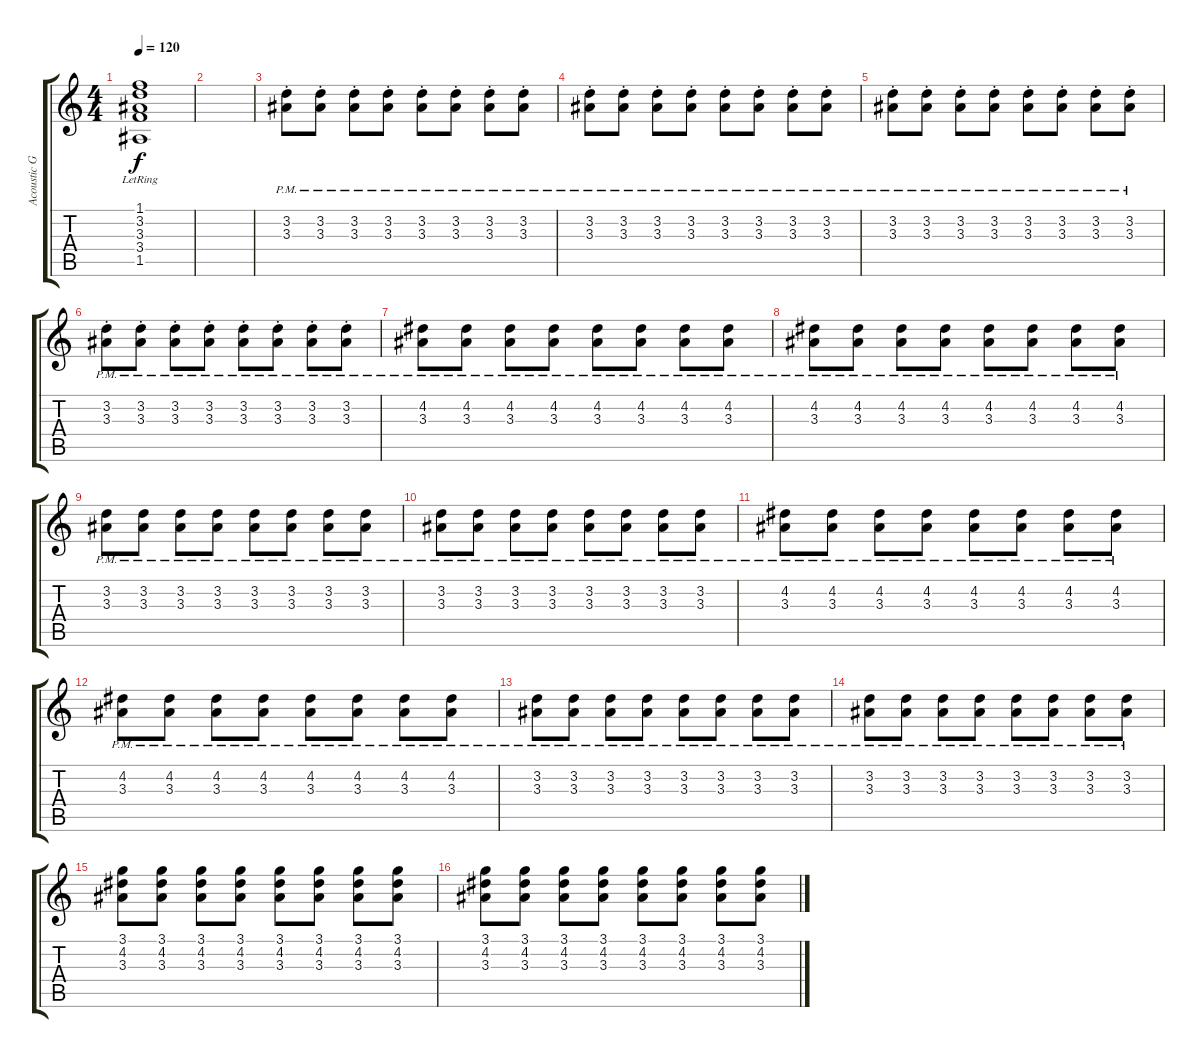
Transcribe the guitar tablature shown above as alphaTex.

\track ("Acoustic Guitar [Danny]" "Acoustic G") {instrument acousticguitarsteel}
\staff {score tabs}
\tuning (E4 B3 G3 D3 A2 E2) {hide}
\ts (4 4)
\tempo 120
\clef g2
\ks c
(1.1{lr} 3.2{lr} 3.3{lr} 3.4{lr} 1.5{lr}).1{dy f} |
|
(3.2{pm st} 3.3{pm st}).8 (3.2{pm st} 3.3{pm st}).8 (3.2{pm st} 3.3{pm st}).8 (3.2{pm st} 3.3{pm st}).8 (3.2{pm st} 3.3{pm st}).8 (3.2{pm st} 3.3{pm st}).8 (3.2{pm st} 3.3{pm st}).8 (3.2{pm st} 3.3{pm st}).8 |
(3.2{pm st} 3.3{pm st}).8 (3.2{pm st} 3.3{pm st}).8 (3.2{pm st} 3.3{pm st}).8 (3.2{pm st} 3.3{pm st}).8 (3.2{pm st} 3.3{pm st}).8 (3.2{pm st} 3.3{pm st}).8 (3.2{pm st} 3.3{pm st}).8 (3.2{pm st} 3.3{pm st}).8 |
(3.2{pm st} 3.3{pm st}).8 (3.2{pm st} 3.3{pm st}).8 (3.2{pm st} 3.3{pm st}).8 (3.2{pm st} 3.3{pm st}).8 (3.2{pm st} 3.3{pm st}).8 (3.2{pm st} 3.3{pm st}).8 (3.2{pm st} 3.3{pm st}).8 (3.2{pm st} 3.3{pm st}).8 |
(3.2{pm st} 3.3{pm st}).8 (3.2{pm st} 3.3{pm st}).8 (3.2{pm st} 3.3{pm st}).8 (3.2{pm st} 3.3{pm st}).8 (3.2{pm st} 3.3{pm st}).8 (3.2{pm st} 3.3{pm st}).8 (3.2{pm st} 3.3{pm st}).8 (3.2{pm st} 3.3{pm st}).8 |
(4.2{pm} 3.3{pm}).8 (4.2{pm} 3.3{pm}).8 (4.2{pm} 3.3{pm}).8 (4.2{pm} 3.3{pm}).8 (4.2{pm} 3.3{pm}).8 (4.2{pm} 3.3{pm}).8 (4.2{pm} 3.3{pm}).8 (4.2{pm} 3.3{pm}).8 |
(4.2{pm} 3.3{pm}).8 (4.2{pm} 3.3{pm}).8 (4.2{pm} 3.3{pm}).8 (4.2{pm} 3.3{pm}).8 (4.2{pm} 3.3{pm}).8 (4.2{pm} 3.3{pm}).8 (4.2{pm} 3.3{pm}).8 (4.2{pm} 3.3{pm}).8 |
(3.2{pm} 3.3{pm}).8 (3.2{pm} 3.3{pm}).8 (3.2{pm} 3.3{pm}).8 (3.2{pm} 3.3{pm}).8 (3.2{pm} 3.3{pm}).8 (3.2{pm} 3.3{pm}).8 (3.2{pm} 3.3{pm}).8 (3.2{pm} 3.3{pm}).8 |
(3.2{pm} 3.3{pm}).8 (3.2{pm} 3.3{pm}).8 (3.2{pm} 3.3{pm}).8 (3.2{pm} 3.3{pm}).8 (3.2{pm} 3.3{pm}).8 (3.2{pm} 3.3{pm}).8 (3.2{pm} 3.3{pm}).8 (3.2{pm} 3.3{pm}).8 |
(4.2{pm} 3.3{pm}).8 (4.2{pm} 3.3{pm}).8 (4.2{pm} 3.3{pm}).8 (4.2{pm} 3.3{pm}).8 (4.2{pm} 3.3{pm}).8 (4.2{pm} 3.3{pm}).8 (4.2{pm} 3.3{pm}).8 (4.2{pm} 3.3{pm}).8 |
(4.2{pm} 3.3{pm}).8 (4.2{pm} 3.3{pm}).8 (4.2{pm} 3.3{pm}).8 (4.2{pm} 3.3{pm}).8 (4.2{pm} 3.3{pm}).8 (4.2{pm} 3.3{pm}).8 (4.2{pm} 3.3{pm}).8 (4.2{pm} 3.3{pm}).8 |
(3.2{pm} 3.3{pm}).8 (3.2{pm} 3.3{pm}).8 (3.2{pm} 3.3{pm}).8 (3.2{pm} 3.3{pm}).8 (3.2{pm} 3.3{pm}).8 (3.2{pm} 3.3{pm}).8 (3.2{pm} 3.3{pm}).8 (3.2{pm} 3.3{pm}).8 |
(3.2{pm} 3.3{pm}).8 (3.2{pm} 3.3{pm}).8 (3.2{pm} 3.3{pm}).8 (3.2{pm} 3.3{pm}).8 (3.2{pm} 3.3{pm}).8 (3.2{pm} 3.3{pm}).8 (3.2{pm} 3.3{pm}).8 (3.2{pm} 3.3{pm}).8 |
(3.1 4.2 3.3).8 (3.1 4.2 3.3).8 (3.1 4.2 3.3).8 (3.1 4.2 3.3).8 (3.1 4.2 3.3).8 (3.1 4.2 3.3).8 (3.1 4.2 3.3).8 (3.1 4.2 3.3).8 |
(3.1 4.2 3.3).8 (3.1 4.2 3.3).8 (3.1 4.2 3.3).8 (3.1 4.2 3.3).8 (3.1 4.2 3.3).8 (3.1 4.2 3.3).8 (3.1 4.2 3.3).8 (3.1 4.2 3.3).8
